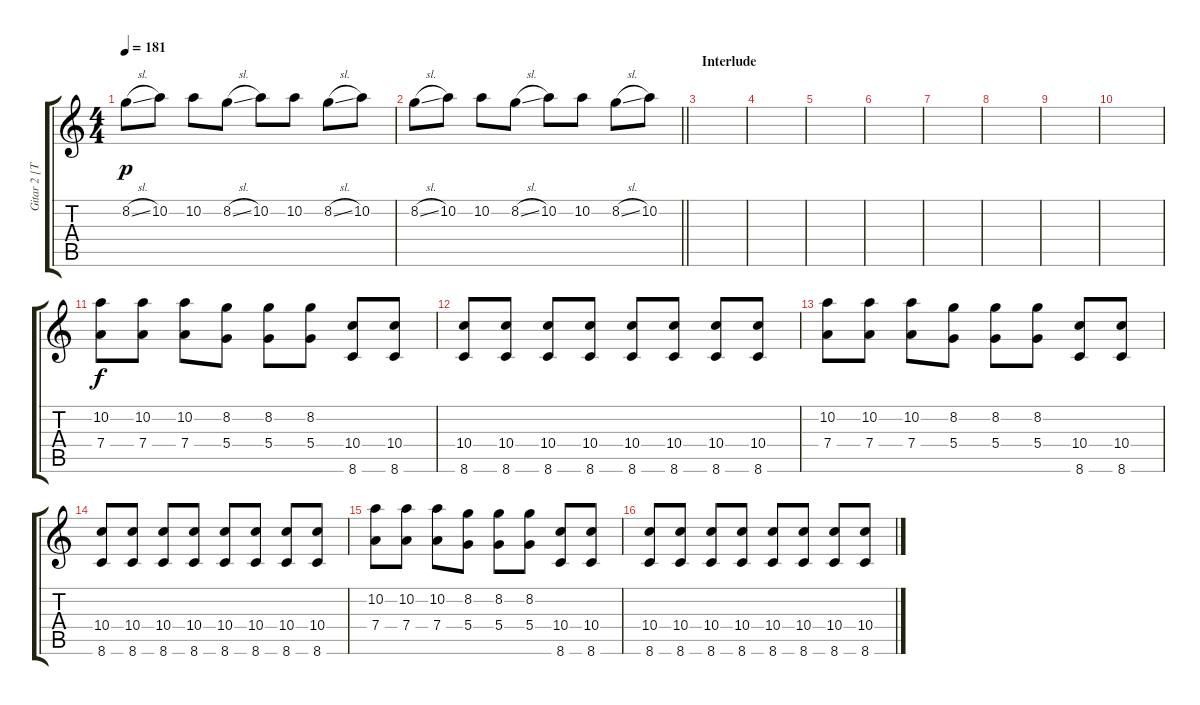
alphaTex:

\track ("Gitar 2 [Toru]" "Gitar 2 [T") {instrument distortionguitar}
\staff {score tabs}
\tuning (E4 B3 G3 D3 A2 E2) {hide}
\ts (4 4)
\tempo 181
\clef g2
\ks c
8.2{sl}.8{dy p} 10.2.8 10.2.8 8.2{sl}.8 10.2.8 10.2.8 8.2{sl}.8 10.2.8 |
\barLineRight lightlight
8.2{sl}.8 10.2.8 10.2.8 8.2{sl}.8 10.2.8 10.2.8 8.2{sl}.8 10.2.8 |
\section ("" "Interlude")
|
|
|
|
|
|
|
|
(10.2 7.4).8{dy f} (10.2 7.4).8 (10.2 7.4).8 (8.2 5.4).8 (8.2 5.4).8 (8.2 5.4).8 (10.4 8.6).8 (10.4 8.6).8 |
(10.4 8.6).8 (10.4 8.6).8 (10.4 8.6).8 (10.4 8.6).8 (10.4 8.6).8 (10.4 8.6).8 (10.4 8.6).8 (10.4 8.6).8 |
(10.2 7.4).8 (10.2 7.4).8 (10.2 7.4).8 (8.2 5.4).8 (8.2 5.4).8 (8.2 5.4).8 (10.4 8.6).8 (10.4 8.6).8 |
(10.4 8.6).8 (10.4 8.6).8 (10.4 8.6).8 (10.4 8.6).8 (10.4 8.6).8 (10.4 8.6).8 (10.4 8.6).8 (10.4 8.6).8 |
(10.2 7.4).8 (10.2 7.4).8 (10.2 7.4).8 (8.2 5.4).8 (8.2 5.4).8 (8.2 5.4).8 (10.4 8.6).8 (10.4 8.6).8 |
(10.4 8.6).8 (10.4 8.6).8 (10.4 8.6).8 (10.4 8.6).8 (10.4 8.6).8 (10.4 8.6).8 (10.4 8.6).8 (10.4 8.6).8
